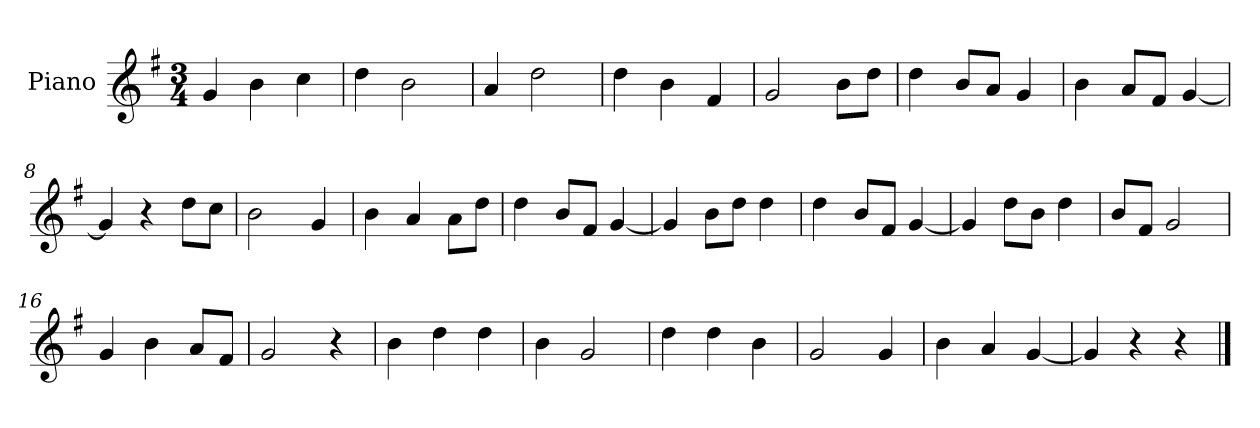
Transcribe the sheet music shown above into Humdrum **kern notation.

**kern
*part1
*staff1
*I"Piano
*I'P-no
*clefG2
*k[f#]
*M3/4
*MM178
=1
4g/
4b\
4cc\
=2
4dd\
2b\
=3
4a/
2dd\
=4
4dd\
4b\
4f#/
=5
2g/
8b\L
8dd\J
=6
4dd\
8b/L
8a/J
4g/
=7
4b\
8a/L
8f#/J
[4g/
=8
4g/]
4r
8dd\L
8cc\J
=9
2b\
4g/
=10
4b\
4a/
8a\L
8dd\J
!!LO:LB:g=z
=11
4dd\
8b/L
8f#/J
[4g/
=12
4g/]
8b\L
8dd\J
4dd\
=13
4dd\
8b/L
8f#/J
[4g/
=14
4g/]
8dd\L
8b\J
4dd\
=15
8b/L
8f#/J
2g/
=16
4g/
4b\
8a/L
8f#/J
=17
2g/
4r
=18
4b\
4dd\
4dd\
=19
4b\
2g/
=20
4dd\
4dd\
4b\
=21
2g/
4g/
!!LO:LB:g=z
=22
4b\
4a/
[4g/
=23
4g/]
4r
4r
==
*-
